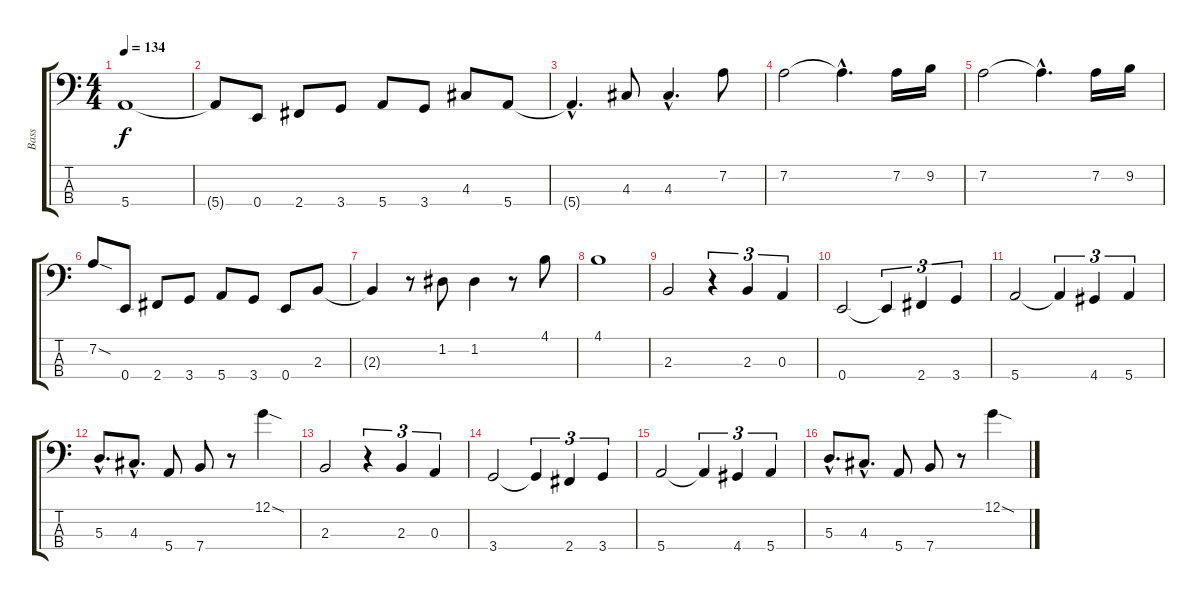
\track ("Bass" "Bass") {instrument electricbasspick}
\staff {score tabs}
\tuning (G2 D2 A1 E1) {hide}
\ts (4 4)
\tempo 134
\clef f4
\ks c
5.4{t}.1{dy f} |
5.4{t}.8 0.4.8 2.4.8 3.4.8 5.4.8 3.4.8 4.3.8 5.4.8 |
5.4{hac t}.4{d} 4.3.8 4.3{hac}.4{d} 7.2.8 |
7.2.2 7.2{hac t}.4{d} 7.2.16 9.2.16 |
7.2.2 7.2{hac t}.4{d} 7.2.16 9.2.16 |
7.2{sod}.8 0.4.8 2.4.8 3.4.8 5.4.8 3.4.8 0.4.8 2.3.8 |
2.3{t}.4 r.8 1.2.8 1.2.4 r.8 4.1.8 |
4.1.1 |
2.3.2 r.4{tu (3 2)} 2.3.4{tu (3 2)} 0.3.4{tu (3 2)} |
0.4.2 0.4{t}.4{tu (3 2)} 2.4.4{tu (3 2)} 3.4.4{tu (3 2)} |
5.4.2 5.4{t}.4{tu (3 2)} 4.4.4{tu (3 2)} 5.4.4{tu (3 2)} |
5.3{hac}.8{d} 4.3{hac}.8{d} 5.4.8 7.4.8 r.8 12.1{sod}.4 |
2.3.2 r.4{tu (3 2)} 2.3.4{tu (3 2)} 0.3.4{tu (3 2)} |
3.4.2 3.4{t}.4{tu (3 2)} 2.4.4{tu (3 2)} 3.4.4{tu (3 2)} |
5.4.2 5.4{t}.4{tu (3 2)} 4.4.4{tu (3 2)} 5.4.4{tu (3 2)} |
5.3{hac}.8{d} 4.3{hac}.8{d} 5.4.8 7.4.8 r.8 12.1{sod}.4
